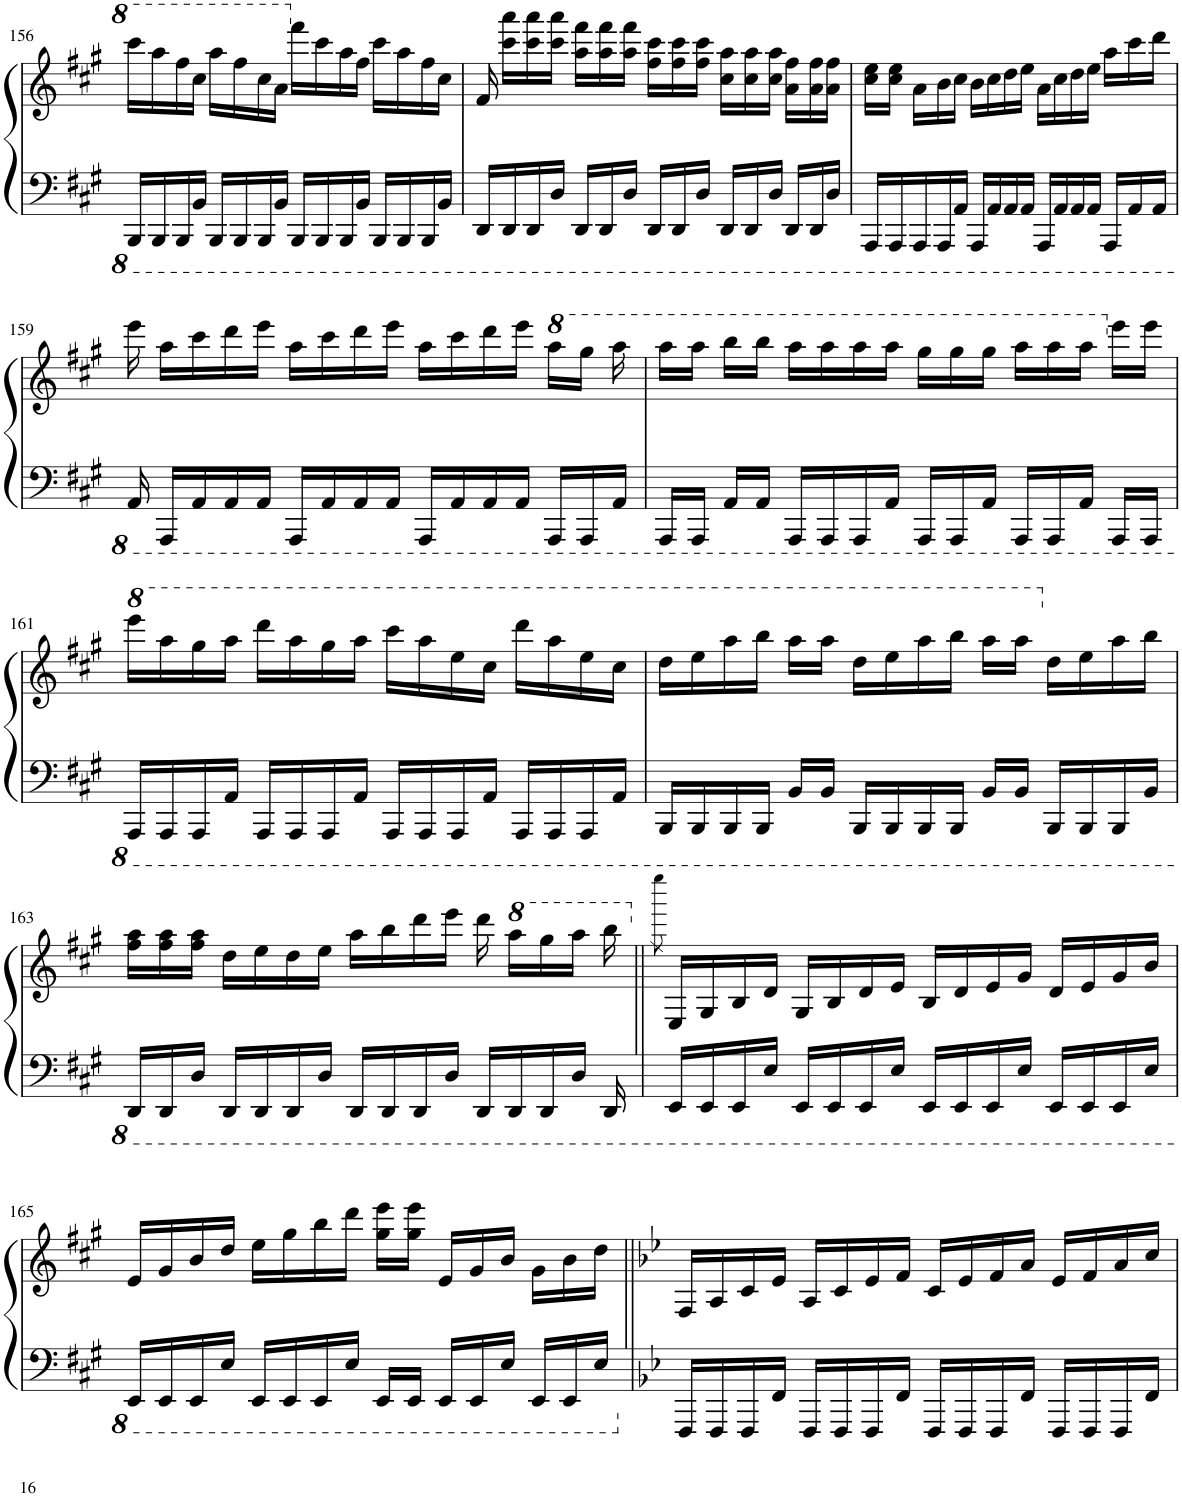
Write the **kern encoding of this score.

**kern	**kern
*part1	*part1
*staff2	*staff1
*I"Piano	*
*I'Pno.	*
!!LO:PB:g=z
*clefF4	*clefG2
*k[f#c#g#]	*k[f#c#g#]
*M4/4	*M4/4
=156	=156
16BBBB/LL	16cccc#\LL
16BBBB/	16aaa\
16BBBB/	16fff#\
16BBB/JJ	16ccc#\JJ
16BBBB/LL	16aaa\LL
16BBBB/	16fff#\
16BBBB/	16ccc#\
16BBB/JJ	16aa\JJ
16BBBB/LL	16fff#\LL
16BBBB/	16ccc#\
16BBBB/	16aa\
16BBB/JJ	16ff#\JJ
16BBBB/LL	16ccc#\LL
16BBBB/	16aa\
16BBBB/	16ff#\
16BBB/JJ	16cc#\JJ
=157	=157
16DDD/LL	16f#/
16DDD/	16ccc#\ 16aaa\LL
16DDD/	16ccc#\ 16aaa\
16DD/JJ	16ccc#\ 16aaa\JJ
16DDD/LL	16aa\ 16fff#\LL
16DDD/	16aa\ 16fff#\
16DD/JJ	16aa\ 16fff#\JJ
16DDD/LL	16ff#\ 16ccc#\LL
16DDD/	16ff#\ 16ccc#\
16DD/JJ	16ff#\ 16ccc#\JJ
16DDD/LL	16cc#\ 16aa\LL
16DDD/	16cc#\ 16aa\
16DD/JJ	16cc#\ 16aa\JJ
16DDD/LL	16a\ 16ff#\LL
16DDD/	16a\ 16ff#\
16DD/JJ	16a\ 16ff#\JJ
=158	=158
16AAAA/LL	16cc#\ 16ee\LL
16AAAA/	16cc#\ 16ee\JJ
16AAAA/	16a\LL
16AAAA/	16b\
16AAA/JJ	16cc#\JJ
16AAAA/LL	16b\LL
16AAA/	16cc#\
16AAA/	16dd\
16AAA/JJ	16ee\JJ
16AAAA/LL	16a\LL
16AAA/	16cc#\
16AAA/	16dd\
16AAA/JJ	16ee\JJ
16AAAA/LL	16aa\LL
16AAA/	16ccc#\
16AAA/JJ	16ddd\JJ
!!LO:LB:g=z
=159	=159
16AAA/	16eee\
16AAAA/LL	16aa\LL
16AAA/	16ccc#\
16AAA/	16ddd\
16AAA/JJ	16eee\JJ
16AAAA/LL	16aa\LL
16AAA/	16ccc#\
16AAA/	16ddd\
16AAA/JJ	16eee\JJ
16AAAA/LL	16aa\LL
16AAA/	16ccc#\
16AAA/	16ddd\
16AAA/JJ	16eee\JJ
*	*8va
16AAAA/LL	16aaa\LL
16AAAA/	16ggg#\JJ
16AAA/JJ	16aaa\
=160	=160
16AAAA/LL	16aaa\LL
16AAAA/JJ	16aaa\JJ
16AAA/LL	16bbb\LL
16AAA/JJ	16bbb\JJ
16AAAA/LL	16aaa\LL
16AAAA/	16aaa\
16AAAA/	16aaa\
16AAA/JJ	16aaa\JJ
16AAAA/LL	16ggg#\LL
16AAAA/	16ggg#\
16AAA/JJ	16ggg#\JJ
16AAAA/LL	16aaa\LL
16AAAA/	16aaa\
16AAA/JJ	16aaa\JJ
*	*X8va
16AAAA/LL	16eee\LL
16AAAA/JJ	16eee\JJ
!!LO:LB:g=z
=161	=161
*	*8va
16AAAA/LL	16eeee\LL
16AAAA/	16aaa\
16AAAA/	16ggg#\
16AAA/JJ	16aaa\JJ
16AAAA/LL	16dddd\LL
16AAAA/	16aaa\
16AAAA/	16ggg#\
16AAA/JJ	16aaa\JJ
16AAAA/LL	16cccc#\LL
16AAAA/	16aaa\
16AAAA/	16eee\
16AAA/JJ	16ccc#\JJ
16AAAA/LL	16dddd\LL
16AAAA/	16aaa\
16AAAA/	16eee\
16AAA/JJ	16ccc#\JJ
=162	=162
16BBBB/LL	16ddd\LL
16BBBB/	16eee\
16BBBB/	16aaa\
16BBBB/JJ	16bbb\JJ
16BBB/LL	16aaa\LL
16BBB/JJ	16aaa\JJ
16BBBB/LL	16ddd\LL
16BBBB/	16eee\
16BBBB/	16aaa\
16BBBB/JJ	16bbb\JJ
16BBB/LL	16aaa\LL
16BBB/JJ	16aaa\JJ
*	*X8va
16BBBB/LL	16dd\LL
16BBBB/	16ee\
16BBBB/	16aa\
16BBB/JJ	16bb\JJ
!!LO:LB:g=z
=163	=163
16DDD/LL	16ff#\ 16aa\LL
16DDD/	16ff#\ 16aa\
16DD/JJ	16ff#\ 16aa\JJ
16DDD/LL	16dd\LL
16DDD/	16ee\
16DDD/	16dd\
16DD/JJ	16ee\JJ
16DDD/LL	16aa\LL
16DDD/	16bb\
16DDD/	16ddd\
16DD/JJ	16eee\JJ
16DDD/LL	16ddd\
*	*8va
16DDD/	16aaa\LL
16DDD/	16ggg#\
16DD/JJ	16aaa\JJ
16DDD/	16bbb\
=164||	=164||
*	*X8va
.	8qeeee\
16EEE/LL	16E/LL
16EEE/	16G#/
16EEE/	16B/
16EE/JJ	16d/JJ
16EEE/LL	16G#/LL
16EEE/	16B/
16EEE/	16d/
16EE/JJ	16e/JJ
16EEE/LL	16B/LL
16EEE/	16d/
16EEE/	16e/
16EE/JJ	16g#/JJ
16EEE/LL	16d/LL
16EEE/	16e/
16EEE/	16g#/
16EE/JJ	16b/JJ
!!LO:LB:g=z
=165	=165
16EEE/LL	16e/LL
16EEE/	16g#/
16EEE/	16b/
16EE/JJ	16dd/JJ
16EEE/LL	16ee\LL
16EEE/	16gg#\
16EEE/	16bb\
16EE/JJ	16ddd\JJ
16EEE/LL	16gg#\ 16eee\LL
16EEE/JJ	16gg#\ 16eee\JJ
16EEE/LL	16e/LL
16EEE/	16g#/
16EE/JJ	16b/JJ
16EEE/LL	16g#\LL
16EEE/	16b\
16EE/JJ	16dd\JJ
=166||	=166||
*k[b-e-]	*k[b-e-]
16FFF/LL	16F/LL
16FFF/	16A/
16FFF/	16c/
16FF/JJ	16e-/JJ
16FFF/LL	16A/LL
16FFF/	16c/
16FFF/	16e-/
16FF/JJ	16f/JJ
16FFF/LL	16c/LL
16FFF/	16e-/
16FFF/	16f/
16FF/JJ	16a/JJ
16FFF/LL	16e-/LL
16FFF/	16f/
16FFF/	16a/
16FF/JJ	16cc/JJ
=	=
*-	*-
